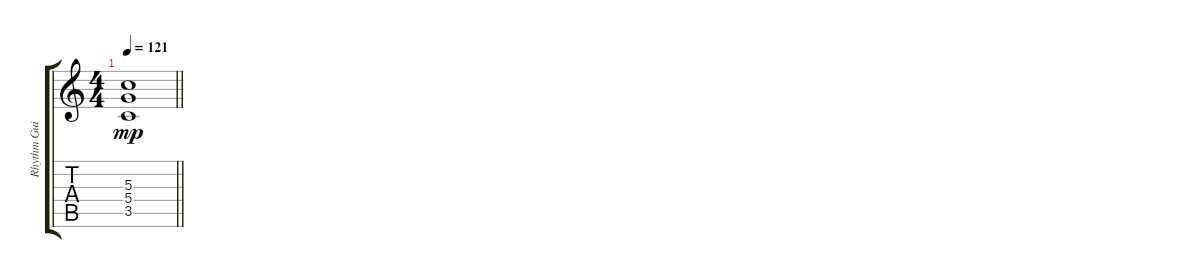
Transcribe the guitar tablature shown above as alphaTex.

\track ("Rhythm Guitar" "Rhythm Gui") {instrument electricguitarclean}
\staff {score tabs}
\tuning (E4 B3 G3 D3 A2 E2) {hide}
\ts (4 4)
\tempo 121
\clef g2
\barLineRight lightlight
\ks c
(5.3 5.4 3.5).1{dy mp}
